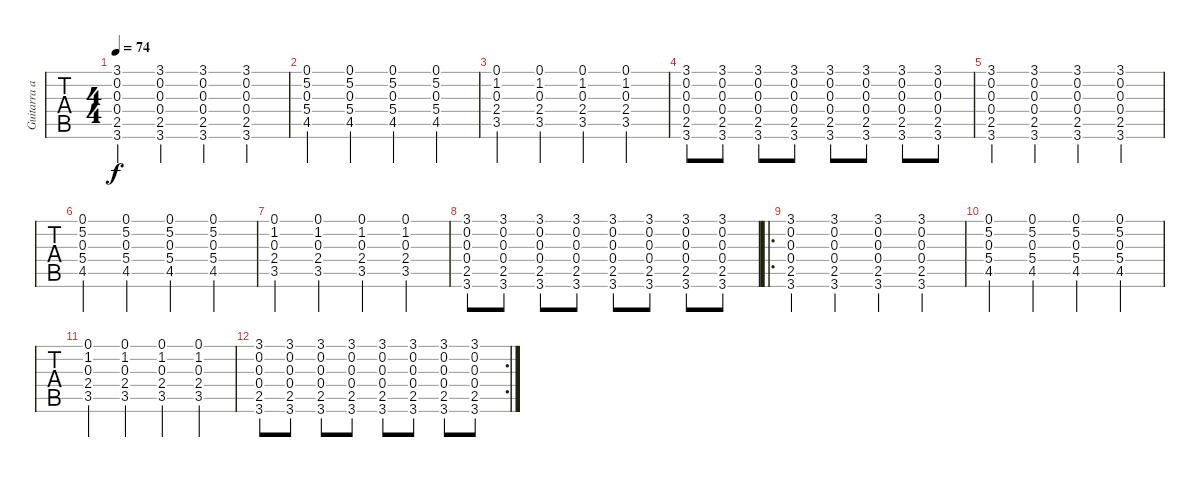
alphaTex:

\track ("Guitarra acústica" "Guitarra a") {instrument acousticguitarsteel}
\staff {tabs}
\tuning (E4 B3 G3 D3 A2 E2) {hide}
\ts (4 4)
\tempo 74
\clef g2
\ks g
(3.1{ac} 0.2{ac} 0.3{ac} 0.4{ac} 2.5{ac} 3.6{ac}).4{dy f} (3.1{ac} 0.2{ac} 0.3{ac} 0.4{ac} 2.5{ac} 3.6{ac}).4 (3.1{ac} 0.2{ac} 0.3{ac} 0.4{ac} 2.5{ac} 3.6{ac}).4 (3.1{ac} 0.2{ac} 0.3{ac} 0.4{ac} 2.5{ac} 3.6{ac}).4 |
(0.1{ac} 5.2{ac} 0.3{ac} 5.4{ac} 4.5{ac}).4 (0.1{ac} 5.2{ac} 0.3{ac} 5.4{ac} 4.5{ac}).4 (0.1{ac} 5.2{ac} 0.3{ac} 5.4{ac} 4.5{ac}).4 (0.1{ac} 5.2{ac} 0.3{ac} 5.4{ac} 4.5{ac}).4 |
(0.1{ac} 1.2{ac} 0.3{ac} 2.4{ac} 3.5{ac}).4 (0.1{ac} 1.2{ac} 0.3{ac} 2.4{ac} 3.5{ac}).4 (0.1{ac} 1.2{ac} 0.3{ac} 2.4{ac} 3.5{ac}).4 (0.1{ac} 1.2{ac} 0.3{ac} 2.4{ac} 3.5{ac}).4 |
(3.1{ac} 0.2{ac} 0.3{ac} 0.4{ac} 2.5{ac} 3.6{ac}).8 (3.1 0.2 0.3 0.4 2.5 3.6).8 (3.1{ac} 0.2{ac} 0.3{ac} 0.4{ac} 2.5{ac} 3.6{ac}).8 (3.1 0.2 0.3 0.4 2.5 3.6).8 (3.1{ac} 0.2{ac} 0.3{ac} 0.4{ac} 2.5{ac} 3.6{ac}).8 (3.1 0.2 0.3 0.4 2.5 3.6).8 (3.1{ac} 0.2{ac} 0.3{ac} 0.4{ac} 2.5{ac} 3.6{ac}).8 (3.1 0.2 0.3 0.4 2.5 3.6).8 |
(3.1{ac} 0.2{ac} 0.3{ac} 0.4{ac} 2.5{ac} 3.6{ac}).4 (3.1{ac} 0.2{ac} 0.3{ac} 0.4{ac} 2.5{ac} 3.6{ac}).4 (3.1{ac} 0.2{ac} 0.3{ac} 0.4{ac} 2.5{ac} 3.6{ac}).4 (3.1{ac} 0.2{ac} 0.3{ac} 0.4{ac} 2.5{ac} 3.6{ac}).4 |
(0.1{ac} 5.2{ac} 0.3{ac} 5.4{ac} 4.5{ac}).4 (0.1{ac} 5.2{ac} 0.3{ac} 5.4{ac} 4.5{ac}).4 (0.1{ac} 5.2{ac} 0.3{ac} 5.4{ac} 4.5{ac}).4 (0.1{ac} 5.2{ac} 0.3{ac} 5.4{ac} 4.5{ac}).4 |
(0.1{ac} 1.2{ac} 0.3{ac} 2.4{ac} 3.5{ac}).4 (0.1{ac} 1.2{ac} 0.3{ac} 2.4{ac} 3.5{ac}).4 (0.1{ac} 1.2{ac} 0.3{ac} 2.4{ac} 3.5{ac}).4 (0.1{ac} 1.2{ac} 0.3{ac} 2.4{ac} 3.5{ac}).4 |
(3.1{ac} 0.2{ac} 0.3{ac} 0.4{ac} 2.5{ac} 3.6{ac}).8 (3.1 0.2 0.3 0.4 2.5 3.6).8 (3.1{ac} 0.2{ac} 0.3{ac} 0.4{ac} 2.5{ac} 3.6{ac}).8 (3.1 0.2 0.3 0.4 2.5 3.6).8 (3.1{ac} 0.2{ac} 0.3{ac} 0.4{ac} 2.5{ac} 3.6{ac}).8 (3.1 0.2 0.3 0.4 2.5 3.6).8 (3.1{ac} 0.2{ac} 0.3{ac} 0.4{ac} 2.5{ac} 3.6{ac}).8 (3.1 0.2 0.3 0.4 2.5 3.6).8 |
\ro
(3.1{ac} 0.2{ac} 0.3{ac} 0.4{ac} 2.5{ac} 3.6{ac}).4 (3.1{ac} 0.2{ac} 0.3{ac} 0.4{ac} 2.5{ac} 3.6{ac}).4 (3.1{ac} 0.2{ac} 0.3{ac} 0.4{ac} 2.5{ac} 3.6{ac}).4 (3.1{ac} 0.2{ac} 0.3{ac} 0.4{ac} 2.5{ac} 3.6{ac}).4 |
(0.1{ac} 5.2{ac} 0.3{ac} 5.4{ac} 4.5{ac}).4 (0.1{ac} 5.2{ac} 0.3{ac} 5.4{ac} 4.5{ac}).4 (0.1{ac} 5.2{ac} 0.3{ac} 5.4{ac} 4.5{ac}).4 (0.1{ac} 5.2{ac} 0.3{ac} 5.4{ac} 4.5{ac}).4 |
(0.1{ac} 1.2{ac} 0.3{ac} 2.4{ac} 3.5{ac}).4 (0.1{ac} 1.2{ac} 0.3{ac} 2.4{ac} 3.5{ac}).4 (0.1{ac} 1.2{ac} 0.3{ac} 2.4{ac} 3.5{ac}).4 (0.1{ac} 1.2{ac} 0.3{ac} 2.4{ac} 3.5{ac}).4 |
\rc 2
(3.1{ac} 0.2{ac} 0.3{ac} 0.4{ac} 2.5{ac} 3.6{ac}).8 (3.1 0.2 0.3 0.4 2.5 3.6).8 (3.1{ac} 0.2{ac} 0.3{ac} 0.4{ac} 2.5{ac} 3.6{ac}).8 (3.1 0.2 0.3 0.4 2.5 3.6).8 (3.1{ac} 0.2{ac} 0.3{ac} 0.4{ac} 2.5{ac} 3.6{ac}).8 (3.1 0.2 0.3 0.4 2.5 3.6).8 (3.1{ac} 0.2{ac} 0.3{ac} 0.4{ac} 2.5{ac} 3.6{ac}).8 (3.1 0.2 0.3 0.4 2.5 3.6).8
